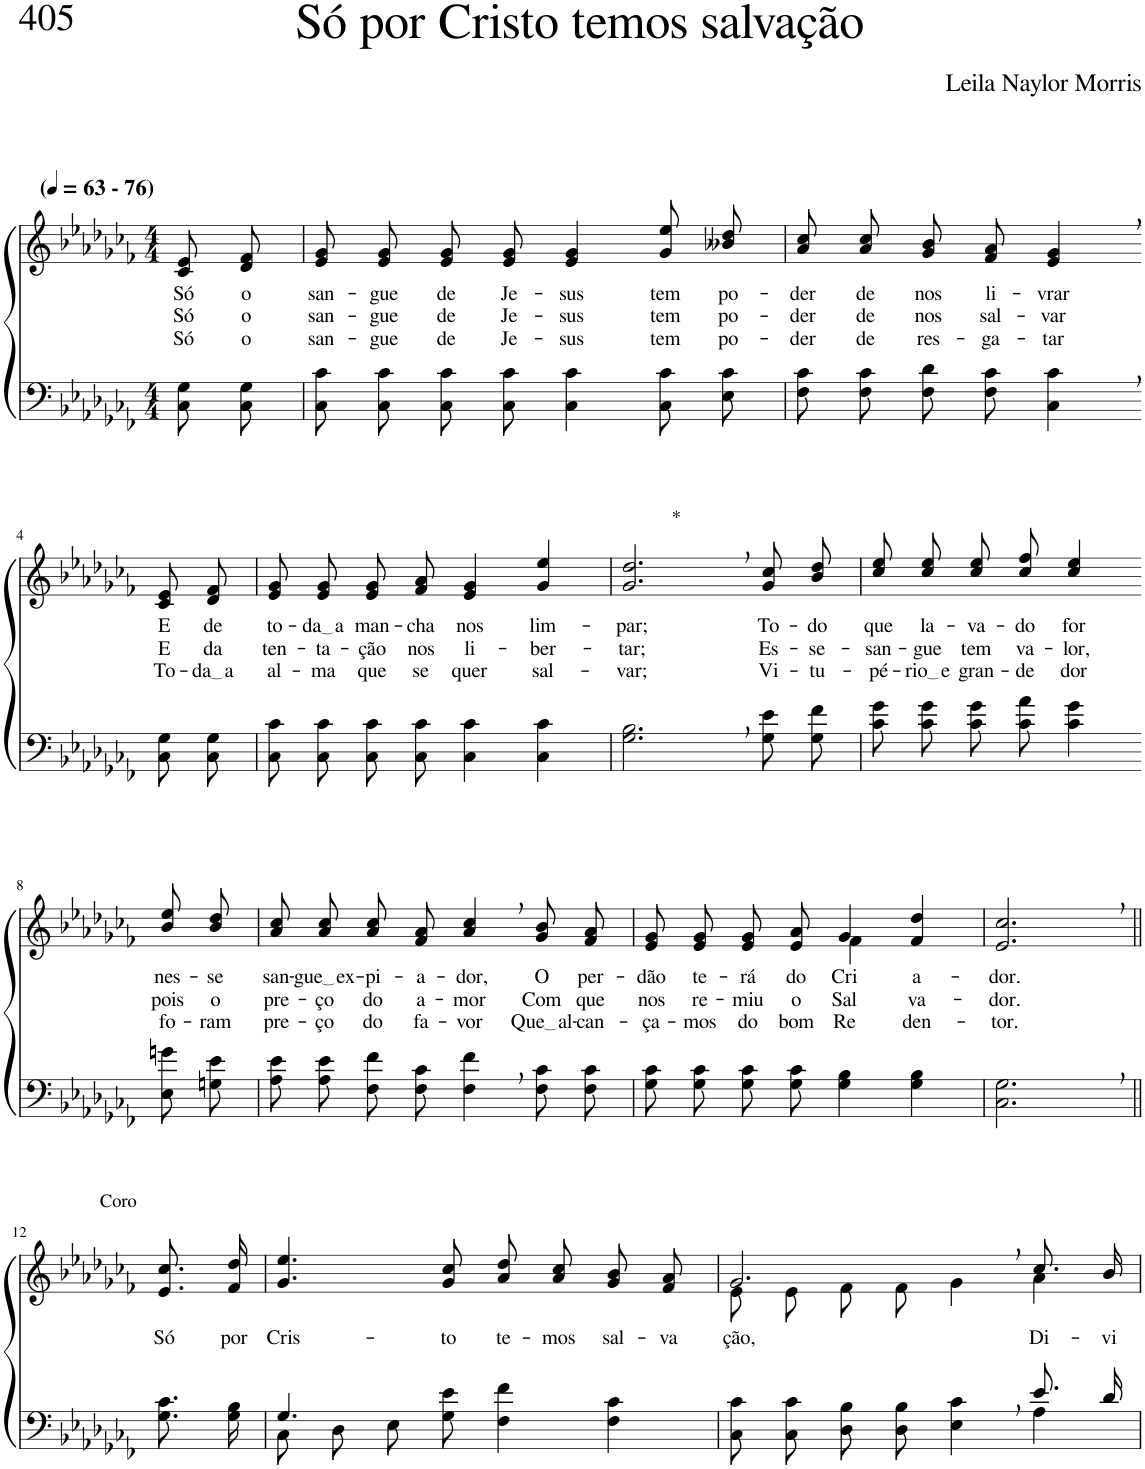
**kern	**kern	**text	**text	**text
*part2	*part1	*part1	*part1	*part1
*staff2	*staff1	*staff1	*staff1	*staff1
*I"Parte III e IV	*I"Parte I e II	*	*	*
*clefF4	*clefG2	*	*	*
*Trd2c3	*Trd2c3	*	*	*
*k[b-e-a-d-g-c-f-]	*k[b-e-a-d-g-c-f-]	*	*	*
*M4/4	*M4/4	*	*	*
*MM63	*MM63	*	*	*
=1	=1	=1	=1	=1
!	!LO:TX:a:B:t=(	!	!	!
!	!LO:TX:a:B:t=- 76)	!	!	!
!	!	!LO:LY:b	!LO:LY:b	!LO:LY:b
8C-\ 8G-\L	8c-/ 8e-/L	Só	Só	Só
!	!	!LO:LY:b	!LO:LY:b	!LO:LY:b
8C-\ 8G-\J	8d-/ 8f-/J	o	o	o
=2	=2	=2	=2	=2
!	!	!LO:LY:b	!LO:LY:b	!LO:LY:b
8C-\ 8c-\L	8e-/ 8g-/L	san-	san-	san-
!	!	!LO:LY:b	!LO:LY:b	!LO:LY:b
8C-\ 8c-\J	8e-/ 8g-/J	-gue	-gue	-gue
!	!	!LO:LY:b	!LO:LY:b	!LO:LY:b
8C-\ 8c-\L	8e-/ 8g-/L	de	de	de
!	!	!LO:LY:b	!LO:LY:b	!LO:LY:b
8C-\ 8c-\J	8e-/ 8g-/J	Je-	Je-	Je-
!	!	!LO:LY:b	!LO:LY:b	!LO:LY:b
4C-\ 4c-\	4e-/ 4g-/	-sus	-sus	-sus
!	!	!LO:LY:b	!LO:LY:b	!LO:LY:b
8C-\ 8c-\L	8g-\ 8ee-\L	tem	tem	tem
!	!	!LO:LY:b	!LO:LY:b	!LO:LY:b
8E-\ 8c-\J	8b--X\ 8dd-\J	po-	po-	po-
=3	=3	=3	=3	=3
!	!	!LO:LY:b	!LO:LY:b	!LO:LY:b
8F-\ 8c-\L	8a-\ 8cc-\L	-der	-der	-der
!	!	!LO:LY:b	!LO:LY:b	!LO:LY:b
8F-\ 8c-\J	8a-\ 8cc-\J	de	de	de
!	!	!LO:LY:b	!LO:LY:b	!LO:LY:b
8F-\ 8d-\L	8g-/ 8b-/L	nos	nos	res-
!	!	!LO:LY:b	!LO:LY:b	!LO:LY:b
8F-\ 8c-\J	8f-/ 8a-/J	li-	sal-	-ga-
!	!	!LO:LY:b	!LO:LY:b	!LO:LY:b
4C-\, 4c-\,	4e-/, 4g-/,	-vrar	-var	-tar
!!LO:LB:g=z
=4-	=4-	=4-	=4-	=4-
!	!	!LO:LY:b	!LO:LY:b	!LO:LY:b
8C-\ 8G-\L	8c-/ 8e-/L	E	E	To-
!	!	!LO:LY:b	!LO:LY:b	!LO:LY:b
8C-\ 8G-\J	8d-/ 8f-/J	de	da	da a
=5	=5	=5	=5	=5
!	!	!LO:LY:b	!LO:LY:b	!LO:LY:b
8C-\ 8c-\L	8e-/ 8g-/L	to-	ten-	al-
!	!	!LO:LY:b	!LO:LY:b	!LO:LY:b
8C-\ 8c-\J	8e-/ 8g-/J	da a	-ta-	-ma
!	!	!LO:LY:b	!LO:LY:b	!LO:LY:b
8C-\ 8c-\L	8e-/ 8g-/L	man-	-ção	que
!	!	!LO:LY:b	!LO:LY:b	!LO:LY:b
8C-\ 8c-\J	8f-/ 8a-/J	-cha	nos	se
!	!	!LO:LY:b	!LO:LY:b	!LO:LY:b
4C-\ 4c-\	4e-/ 4g-/	nos	li-	quer
!	!	!LO:LY:b	!LO:LY:b	!LO:LY:b
4C-\ 4c-\	4g-/ 4ee-/	lim-	-ber-	sal-
=6	=6	=6	=6	=6
!	!LO:TX:a:t=*	!	!	!
!	!	!LO:LY:b	!LO:LY:b	!LO:LY:b
2.G-\, 2.B-\,	2.g-/, 2.dd-/,	-par;	-tar;	-var;
!	!	!LO:LY:b	!LO:LY:b	!LO:LY:b
8G-\ 8e-\L	8g-\ 8cc-\L	To-	Es-	Vi-
!	!	!LO:LY:b	!LO:LY:b	!LO:LY:b
8G-\ 8f-\J	8b-\ 8dd-\J	-do	-se-	-tu-
=7	=7	=7	=7	=7
!	!	!LO:LY:b	!LO:LY:b	!LO:LY:b
8c-\ 8g-\L	8cc-\ 8ee-\L	que	-san-	-pé-
!	!	!LO:LY:b	!LO:LY:b	!LO:LY:b
8c-\ 8g-\J	8cc-\ 8ee-\J	la-	-gue	rio e
!	!	!LO:LY:b	!LO:LY:b	!LO:LY:b
8c-\ 8g-\L	8cc-\ 8ee-\L	-va-	tem	gran-
!	!	!LO:LY:b	!LO:LY:b	!LO:LY:b
8c-\ 8a-\J	8cc-\ 8ff-\J	-do	va-	-de
!	!	!LO:LY:b	!LO:LY:b	!LO:LY:b
4c-\ 4g-\	4cc-/ 4ee-/	for	-lor,	dor
!!LO:LB:g=z
=8-	=8-	=8-	=8-	=8-
!	!	!LO:LY:b	!LO:LY:b	!LO:LY:b
8E-\ 8gn\L	8b-\ 8ee-\L	nes-	pois	fo-
!	!	!LO:LY:b	!LO:LY:b	!LO:LY:b
8Gn\ 8e-\J	8b-\ 8dd-\J	-se	o	-ram
=9	=9	=9	=9	=9
!	!	!LO:LY:b	!LO:LY:b	!LO:LY:b
8A-\ 8e-\L	8a-\ 8cc-\L	san-	pre-	pre-
!	!	!LO:LY:b	!LO:LY:b	!LO:LY:b
8A-\ 8e-\J	8a-\ 8cc-\J	gue ex	-ço	-ço
!	!	!LO:LY:b	!LO:LY:b	!LO:LY:b
8F-\ 8f-\L	8a-/ 8cc-/L	-pi-	do	do
!	!	!LO:LY:b	!LO:LY:b	!LO:LY:b
8F-\ 8c-\J	8f-/ 8a-/J	-a-	a-	fa-
!	!	!LO:LY:b	!LO:LY:b	!LO:LY:b
4F-\, 4f-\,	4a-/, 4cc-/,	-dor,	-mor	-vor
!	!	!LO:LY:b	!LO:LY:b	!LO:LY:b
8F-\ 8c-\L	8g-/ 8b-/L	O	Com	Que al
!	!	!LO:LY:b	!LO:LY:b	!LO:LY:b
8F-\ 8c-\J	8f-/ 8a-/J	per-	que	-can-
=10	=10	=10	=10	=10
!	!	!LO:LY:b	!LO:LY:b	!LO:LY:b
*	*^	*	*	*
8G-\ 8c-\L	8e-/ 8g-/L	2ryy	-dão	nos	-ça-
!	!	!	!LO:LY:b	!LO:LY:b	!LO:LY:b
8G-\ 8c-\J	8e-/ 8g-/J	.	te-	re-	-mos
!	!	!	!LO:LY:b	!LO:LY:b	!LO:LY:b
8G-\ 8c-\L	8e-/ 8g-/L	.	-rá	-miu	do
!	!	!	!LO:LY:b	!LO:LY:b	!LO:LY:b
8G-\ 8c-\J	8e-/ 8a-/J	.	do	o	bom
!	!	!	!LO:LY:b	!LO:LY:b	!LO:LY:b
4G-\ 4B-\	4g-/	4f-\	Cri-	Sal-	Re-
!	!	!	!LO:LY:b	!LO:LY:b	!LO:LY:b
4G-\ 4B-\	4f-/ 4dd-/	4ryy	-a-	-va-	-den-
=11	=11	=11	=11	=11	=11
!	!	!	!LO:LY:b	!LO:LY:b	!LO:LY:b
*	*v	*v	*	*	*
2.C-\, 2.G-\,	2.e-/, 2.cc-/,	-dor.	-dor.	-tor.
!!LO:LB:g=z
=12||	=12||	=12||	=12||	=12||
!	!LO:TX:a:t=Coro	!	!	!
!	!	!LO:LY:b	!	!
8.G-\ 8.c-\L	8.e-/ 8.cc-/L	Só	.	.
!	!	!LO:LY:b	!	!
16G-\ 16B-\Jk	16f-/ 16dd-/Jk	por	.	.
=13	=13	=13	=13	=13
*^	*	*	*	*
!	!	!	!LO:LY:b	!	!
8C-\L	4.G-/	4.g-/ 4.ee-/	Cris-	.	.
8D-\J	.	.	.	.	.
8E-\L	.	.	.	.	.
!	!	!	!LO:LY:b	!	!
8G-\ 8e-\J	2ryy	8g-/ 8cc-/	-to	.	.
!	!	!	!LO:LY:b	!	!
4F-\ 4f-\	.	8a-\ 8dd-\L	te-	.	.
!	!	!	!LO:LY:b	!	!
.	.	8a-\ 8cc-\J	-mos	.	.
!	!	!	!LO:LY:b	!	!
4F-\ 4c-\	.	8g-/ 8b-/L	sal-	.	.
!	!	!	!LO:LY:b	!	!
.	8ryy	8f-/ 8a-/J	-va-	.	.
=14	=14	=14	=14	=14	=14
*	*	*^	*	*	*
!	!	!	!	!LO:LY:b	!	!
2.ryy	8C-\ 8c-\L	2.g-,/	8e-\L	-ção,	.	.
.	8C-\ 8c-\J	.	8e-\J	.	.	.
.	8D-\ 8B-\L	.	8f-\L	.	.	.
.	8D-\ 8B-\J	.	8f-\J	.	.	.
.	4E-\ 4c-\	.	4g-\	.	.	.
!	!	!	!	!LO:LY:b	!	!
8.e-/L	4A-\	8.cc-/L	4a-\	Di-	.	.
!	!	!	!	!LO:LY:b	!	!
16d-/Jk	.	16b-/Jk	.	-vi-	.	.
*v	*v	*	*	*	*	*
*	*v	*v	*	*	*
=	=	=	=	=
*-	*-	*-	*-	*-
